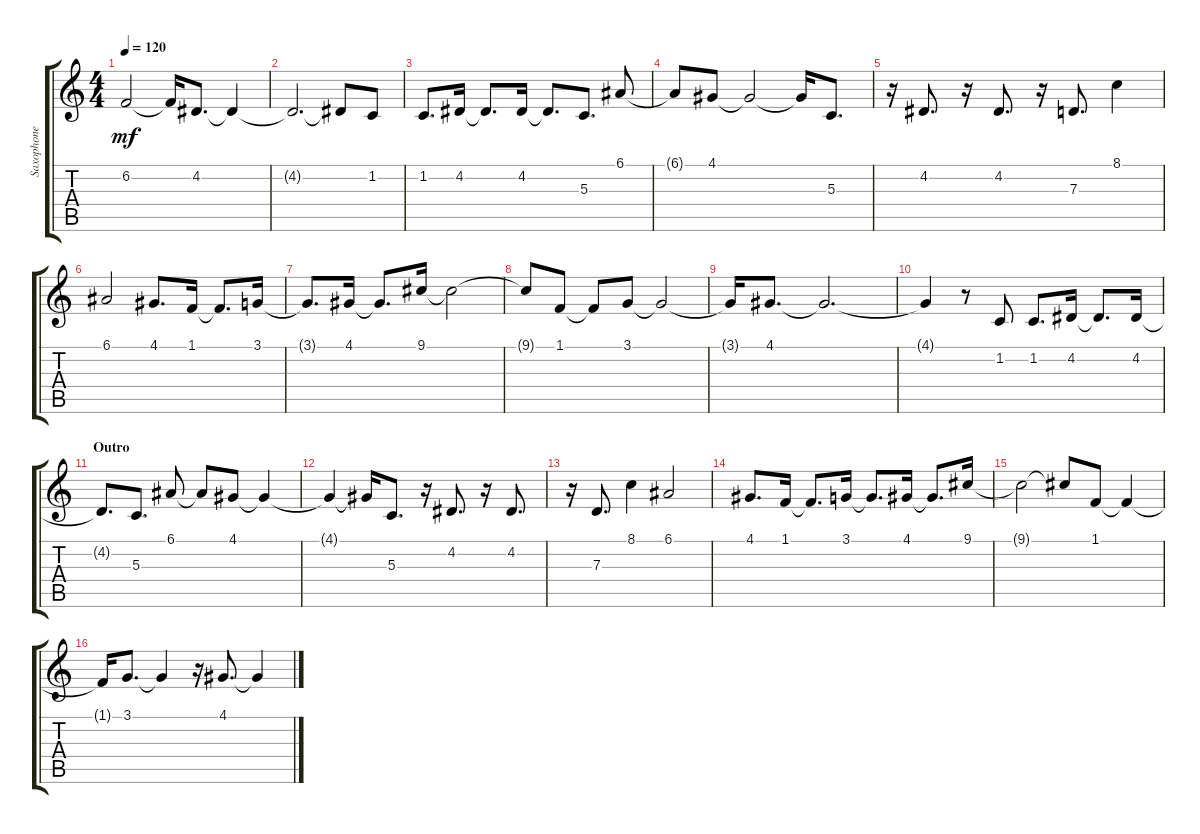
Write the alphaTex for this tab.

\track ("Saxophone : Alto in Eb" "Saxophone ") {instrument altosax}
\staff {score tabs}
\tuning (E4 B3 G3 D3 A2 E2) {hide}
\ts (4 4)
\tempo 120
\clef g2
\ks aminor
6.2{t}.2{dy mf} 6.2{t}.16 4.2.8{d} 4.2{t}.4 |
4.2{t}.2{d} 4.2{t}.8 1.2.8 |
1.2.8{d} 4.2.16 4.2{t}.8{d} 4.2.16 4.2{t}.8{d} 5.3.8{d} 6.1.8 |
6.1{t}.8 4.1.8 4.1{t}.2 4.1{t}.16 5.3.8{d} |
r.16 4.2.8{d} r.16 4.2.8{d} r.16 7.3.8{d} 8.1.4 |
6.1.2 4.1.8{d} 1.1.16 1.1{t}.8{d} 3.1.16 |
3.1{t}.8{d} 4.1.16 4.1{t}.8{d} 9.1.16 9.1{t}.2 |
9.1{t}.8 1.1.8 1.1{t}.8 3.1.8 3.1{t}.2 |
3.1{t}.16 4.1.8{d} 4.1{t}.2{d} |
4.1{t}.4 r.8 1.2.8 1.2.8{d} 4.2.16 4.2{t}.8{d} 4.2.16 |
\section ("" "Outro")
4.2{t}.8{d} 5.3.8{d} 6.1.8 6.1{t}.8 4.1.8 4.1{t}.4 |
4.1{t}.4 4.1{t}.16 5.3.8{d} r.16 4.2.8{d} r.16 4.2.8{d} |
r.16 7.3.8{d} 8.1.4 6.1.2 |
4.1.8{d} 1.1.16 1.1{t}.8{d} 3.1.16 3.1{t}.8{d} 4.1.16 4.1{t}.8{d} 9.1.16 |
9.1{t}.2 9.1{t}.8 1.1.8 1.1{t}.4 |
1.1{t}.16 3.1.8{d} 3.1{t}.4 r.16 4.1.8{d} 4.1{t}.4
